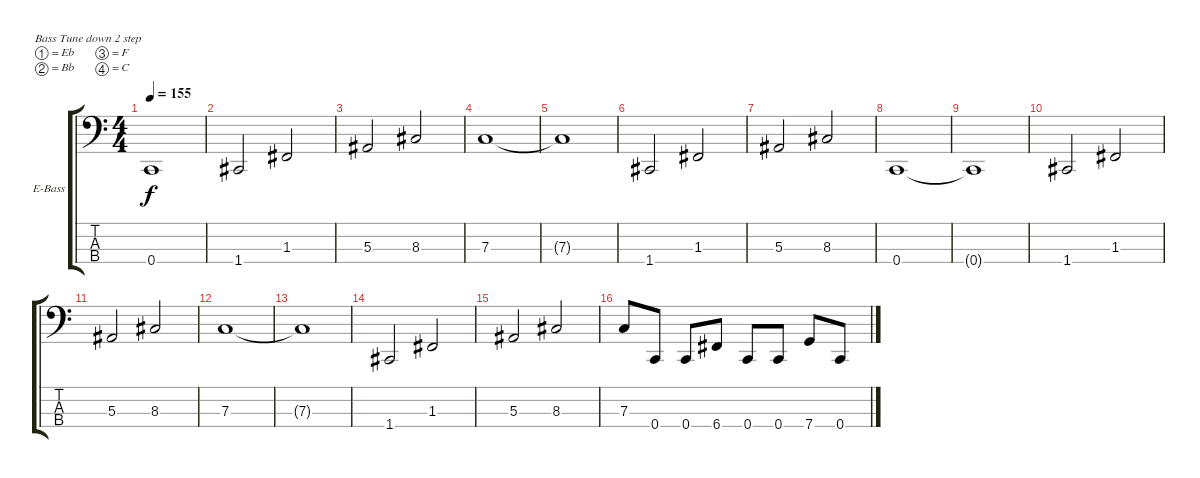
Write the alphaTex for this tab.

\defaultSystemsLayout 4
\bracketExtendMode groupsimilarinstruments
\firstSystemTrackNameOrientation horizontal
\otherSystemsTrackNameOrientation horizontal
\track ("Sharlee D'Angelo" "E-Bass") {instrument electricbassfinger}
\staff {score tabs}
\tuning (Eb2 Bb1 F1 C1)
\ts (4 4)
\tempo 155
\clef f4
\ks c
0.4{t}.1{dy f} |
1.4.2 1.3.2 |
5.3.2 8.3.2 |
7.3.1 |
7.3{t}.1 |
1.4.2 1.3.2 |
5.3.2 8.3.2 |
0.4.1 |
0.4{t}.1 |
1.4.2 1.3.2 |
5.3.2 8.3.2 |
7.3.1 |
7.3{t}.1 |
1.4.2 1.3.2 |
5.3.2 8.3.2 |
7.3.8 0.4.8 0.4.8 6.4.8 0.4.8 0.4.8 7.4.8 0.4.8
